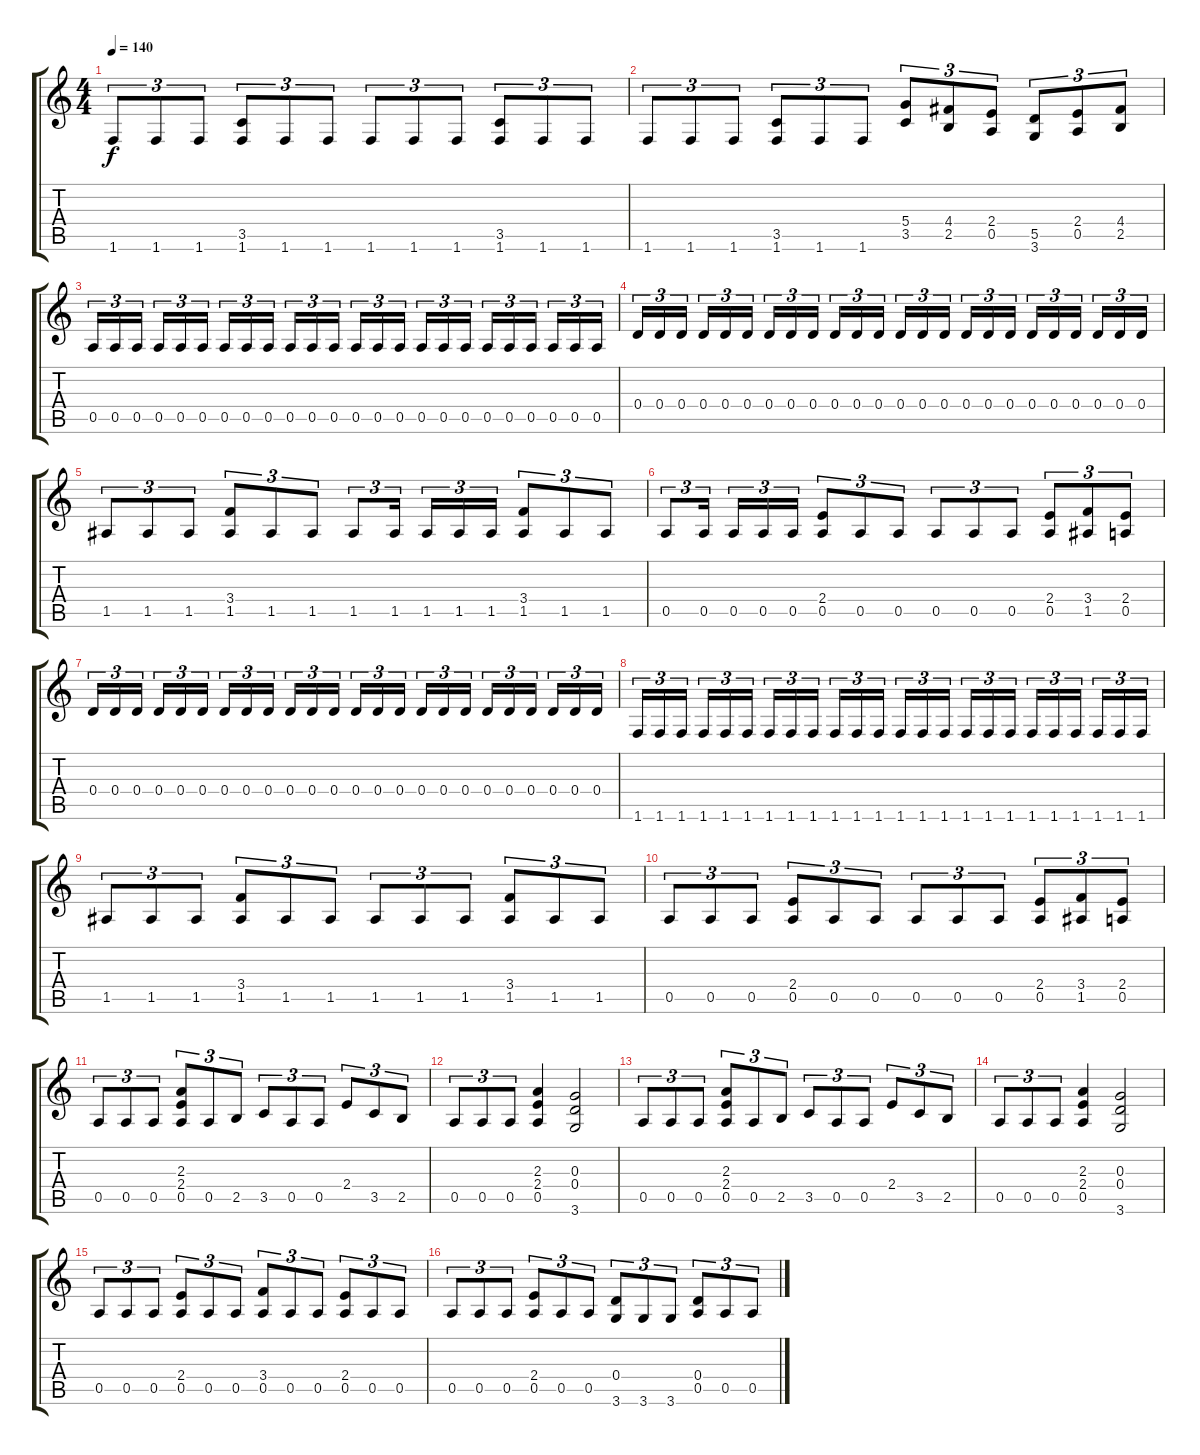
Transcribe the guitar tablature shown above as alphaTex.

\track "" {instrument distortionguitar}
\staff {score tabs}
\tuning (E4 B3 G3 D3 A2 E2) {hide}
\ts (4 4)
\tempo 140
\clef g2
\ks c
1.6.8{tu (3 2) dy f} 1.6.8{tu (3 2)} 1.6.8{tu (3 2)} (3.5 1.6).8{tu (3 2)} 1.6.8{tu (3 2)} 1.6.8{tu (3 2)} 1.6.8{tu (3 2)} 1.6.8{tu (3 2)} 1.6.8{tu (3 2)} (3.5 1.6).8{tu (3 2)} 1.6.8{tu (3 2)} 1.6.8{tu (3 2)} |
1.6.8{tu (3 2)} 1.6.8{tu (3 2)} 1.6.8{tu (3 2)} (3.5 1.6).8{tu (3 2)} 1.6.8{tu (3 2)} 1.6.8{tu (3 2)} (5.4 3.5).8{tu (3 2)} (4.4 2.5).8{tu (3 2)} (2.4 0.5).8{tu (3 2)} (5.5 3.6).8{tu (3 2)} (2.4 0.5).8{tu (3 2)} (4.4 2.5).8{tu (3 2)} |
0.5.16{tu (3 2)} 0.5.16{tu (3 2)} 0.5.16{tu (3 2) beam splitsecondary} 0.5.16{tu (3 2)} 0.5.16{tu (3 2)} 0.5.16{tu (3 2)} 0.5.16{tu (3 2)} 0.5.16{tu (3 2)} 0.5.16{tu (3 2) beam splitsecondary} 0.5.16{tu (3 2)} 0.5.16{tu (3 2)} 0.5.16{tu (3 2)} 0.5.16{tu (3 2)} 0.5.16{tu (3 2)} 0.5.16{tu (3 2) beam splitsecondary} 0.5.16{tu (3 2)} 0.5.16{tu (3 2)} 0.5.16{tu (3 2)} 0.5.16{tu (3 2)} 0.5.16{tu (3 2)} 0.5.16{tu (3 2) beam splitsecondary} 0.5.16{tu (3 2)} 0.5.16{tu (3 2)} 0.5.16{tu (3 2)} |
0.4.16{tu (3 2)} 0.4.16{tu (3 2)} 0.4.16{tu (3 2) beam splitsecondary} 0.4.16{tu (3 2)} 0.4.16{tu (3 2)} 0.4.16{tu (3 2)} 0.4.16{tu (3 2)} 0.4.16{tu (3 2)} 0.4.16{tu (3 2) beam splitsecondary} 0.4.16{tu (3 2)} 0.4.16{tu (3 2)} 0.4.16{tu (3 2)} 0.4.16{tu (3 2)} 0.4.16{tu (3 2)} 0.4.16{tu (3 2) beam splitsecondary} 0.4.16{tu (3 2)} 0.4.16{tu (3 2)} 0.4.16{tu (3 2)} 0.4.16{tu (3 2)} 0.4.16{tu (3 2)} 0.4.16{tu (3 2) beam splitsecondary} 0.4.16{tu (3 2)} 0.4.16{tu (3 2)} 0.4.16{tu (3 2)} |
1.5.8{tu (3 2)} 1.5.8{tu (3 2)} 1.5.8{tu (3 2)} (3.4 1.5).8{tu (3 2)} 1.5.8{tu (3 2)} 1.5.8{tu (3 2)} 1.5.8{tu (3 2)} 1.5.16{tu (3 2) beam splitsecondary} 1.5.16{tu (3 2)} 1.5.16{tu (3 2)} 1.5.16{tu (3 2)} (3.4 1.5).8{tu (3 2)} 1.5.8{tu (3 2)} 1.5.8{tu (3 2)} |
0.5.8{tu (3 2)} 0.5.16{tu (3 2) beam splitsecondary} 0.5.16{tu (3 2)} 0.5.16{tu (3 2)} 0.5.16{tu (3 2)} (2.4 0.5).8{tu (3 2)} 0.5.8{tu (3 2)} 0.5.8{tu (3 2)} 0.5.8{tu (3 2)} 0.5.8{tu (3 2)} 0.5.8{tu (3 2)} (2.4 0.5).8{tu (3 2)} (3.4 1.5).8{tu (3 2)} (2.4 0.5).8{tu (3 2)} |
0.4.16{tu (3 2)} 0.4.16{tu (3 2)} 0.4.16{tu (3 2) beam splitsecondary} 0.4.16{tu (3 2)} 0.4.16{tu (3 2)} 0.4.16{tu (3 2)} 0.4.16{tu (3 2)} 0.4.16{tu (3 2)} 0.4.16{tu (3 2) beam splitsecondary} 0.4.16{tu (3 2)} 0.4.16{tu (3 2)} 0.4.16{tu (3 2)} 0.4.16{tu (3 2)} 0.4.16{tu (3 2)} 0.4.16{tu (3 2) beam splitsecondary} 0.4.16{tu (3 2)} 0.4.16{tu (3 2)} 0.4.16{tu (3 2)} 0.4.16{tu (3 2)} 0.4.16{tu (3 2)} 0.4.16{tu (3 2) beam splitsecondary} 0.4.16{tu (3 2)} 0.4.16{tu (3 2)} 0.4.16{tu (3 2)} |
1.6.16{tu (3 2)} 1.6.16{tu (3 2)} 1.6.16{tu (3 2) beam splitsecondary} 1.6.16{tu (3 2)} 1.6.16{tu (3 2)} 1.6.16{tu (3 2)} 1.6.16{tu (3 2)} 1.6.16{tu (3 2)} 1.6.16{tu (3 2) beam splitsecondary} 1.6.16{tu (3 2)} 1.6.16{tu (3 2)} 1.6.16{tu (3 2)} 1.6.16{tu (3 2)} 1.6.16{tu (3 2)} 1.6.16{tu (3 2) beam splitsecondary} 1.6.16{tu (3 2)} 1.6.16{tu (3 2)} 1.6.16{tu (3 2)} 1.6.16{tu (3 2)} 1.6.16{tu (3 2)} 1.6.16{tu (3 2) beam splitsecondary} 1.6.16{tu (3 2)} 1.6.16{tu (3 2)} 1.6.16{tu (3 2)} |
1.5.8{tu (3 2)} 1.5.8{tu (3 2)} 1.5.8{tu (3 2)} (3.4 1.5).8{tu (3 2)} 1.5.8{tu (3 2)} 1.5.8{tu (3 2)} 1.5.8{tu (3 2)} 1.5.8{tu (3 2)} 1.5.8{tu (3 2)} (3.4 1.5).8{tu (3 2)} 1.5.8{tu (3 2)} 1.5.8{tu (3 2)} |
0.5.8{tu (3 2)} 0.5.8{tu (3 2)} 0.5.8{tu (3 2)} (2.4 0.5).8{tu (3 2)} 0.5.8{tu (3 2)} 0.5.8{tu (3 2)} 0.5.8{tu (3 2)} 0.5.8{tu (3 2)} 0.5.8{tu (3 2)} (2.4 0.5).8{tu (3 2)} (3.4 1.5).8{tu (3 2)} (2.4 0.5).8{tu (3 2)} |
0.5.8{tu (3 2)} 0.5.8{tu (3 2)} 0.5.8{tu (3 2)} (2.3 2.4 0.5).8{tu (3 2)} 0.5.8{tu (3 2)} 2.5.8{tu (3 2)} 3.5.8{tu (3 2)} 0.5.8{tu (3 2)} 0.5.8{tu (3 2)} 2.4.8{tu (3 2)} 3.5.8{tu (3 2)} 2.5.8{tu (3 2)} |
0.5.8{tu (3 2)} 0.5.8{tu (3 2)} 0.5.8{tu (3 2)} (2.3 2.4 0.5).4 (0.3 0.4 3.6).2 |
0.5.8{tu (3 2)} 0.5.8{tu (3 2)} 0.5.8{tu (3 2)} (2.3 2.4 0.5).8{tu (3 2)} 0.5.8{tu (3 2)} 2.5.8{tu (3 2)} 3.5.8{tu (3 2)} 0.5.8{tu (3 2)} 0.5.8{tu (3 2)} 2.4.8{tu (3 2)} 3.5.8{tu (3 2)} 2.5.8{tu (3 2)} |
0.5.8{tu (3 2)} 0.5.8{tu (3 2)} 0.5.8{tu (3 2)} (2.3 2.4 0.5).4 (0.3 0.4 3.6).2 |
0.5.8{tu (3 2)} 0.5.8{tu (3 2)} 0.5.8{tu (3 2)} (2.4 0.5).8{tu (3 2)} 0.5.8{tu (3 2)} 0.5.8{tu (3 2)} (3.4 0.5).8{tu (3 2)} 0.5.8{tu (3 2)} 0.5.8{tu (3 2)} (2.4 0.5).8{tu (3 2)} 0.5.8{tu (3 2)} 0.5.8{tu (3 2)} |
0.5.8{tu (3 2)} 0.5.8{tu (3 2)} 0.5.8{tu (3 2)} (2.4 0.5).8{tu (3 2)} 0.5.8{tu (3 2)} 0.5.8{tu (3 2)} (0.4 3.6).8{tu (3 2)} 3.6.8{tu (3 2)} 3.6.8{tu (3 2)} (0.4 0.5).8{tu (3 2)} 0.5.8{tu (3 2)} 0.5.8{tu (3 2)}
